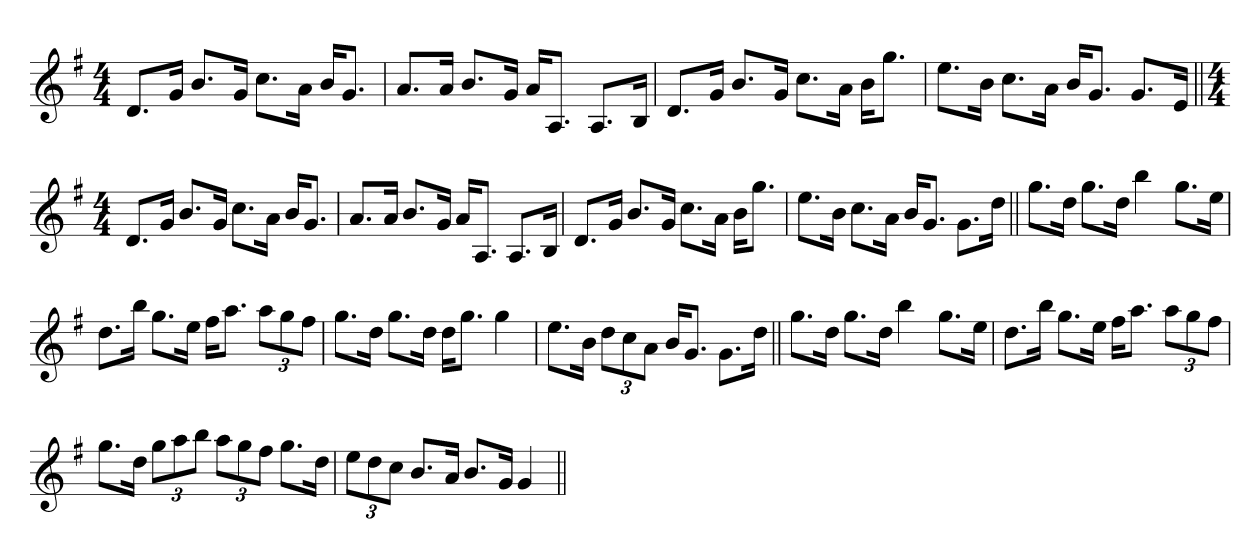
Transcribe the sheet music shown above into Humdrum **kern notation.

**kern
*part1
*staff1
*clefG2
*k[f#]
*G:
*M4/4
=1
8.dL
16gJk
8.bL
16gJk
8.ccL
16aJk
16bKL
8.gJ
=
8.aL
16aJk
8.bL
16gJk
16aKL
8.AJ
8.AL
16BJk
=
8.dL
16gJk
8.bL
16gJk
8.ccL
16aJk
16bKL
8.ggJ
=
8.eeL
16bJk
8.ccL
16aJk
16bKL
8.gJ
8.gL
16eJk
=||
*M4/4
8.dL
16gJk
8.bL
16gJk
8.ccL
16aJk
16bKL
8.gJ
=
8.aL
16aJk
8.bL
16gJk
16aKL
8.AJ
8.AL
16BJk
=
8.dL
16gJk
8.bL
16gJk
8.ccL
16aJk
16bKL
8.ggJ
=
8.eeL
16bJk
8.ccL
16aJk
16bKL
8.gJ
8.gL
16ddJk
=||
8.ggL
16ddJk
8.ggL
16ddJk
4bb
8.ggL
16eeJk
=
8.ddL
16bbJk
8.ggL
16eeJk
16ff#KL
8.aaJ
12aaL
12gg
12ff#J
=
8.ggL
16ddJk
8.ggL
16ddJk
16ddKL
8.ggJ
4gg
=
8.eeL
16bJk
12ddL
12cc
12aJ
16bKL
8.gJ
8.gL
16ddJk
=||
8.ggL
16ddJk
8.ggL
16ddJk
4bb
8.ggL
16eeJk
=
8.ddL
16bbJk
8.ggL
16eeJk
16ff#KL
8.aaJ
12aaL
12gg
12ff#J
=
8.ggL
16ddJk
12ggL
12aa
12bbJ
12aaL
12gg
12ff#J
8.ggL
16ddJk
=
12eeL
12dd
12ccJ
8.bL
16aJk
8.bL
16gJk
4g
=||
*-
